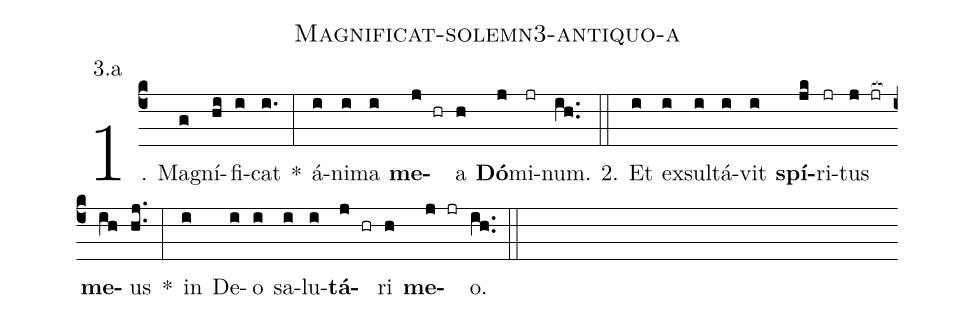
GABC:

name: Magnificat-solemn3-antiquo-a;
annotation: 3.a;
%%
(c4)1. Ma(g)gní(hi)fi(i)cat(i.) *(:) á(i)ni(i)ma(i) <b>me</b>(j hr)a(h) <b>Dó</b>(j)mi(jr)num.(ih..) (::)
2. Et(i) ex(i)sul(i)tá(i)vit(i) <b>spí</b>(jk)ri(jr)tus(j jr[ocb:1{]) <b>me</b>(ih[ocb:0}])us(hj..) *(:) in(i) De(i)o(i) sa(i)lu(i)<b>tá</b>(j hr)ri(h) <b>me</b>(j jr)o.(ih..) (::)
